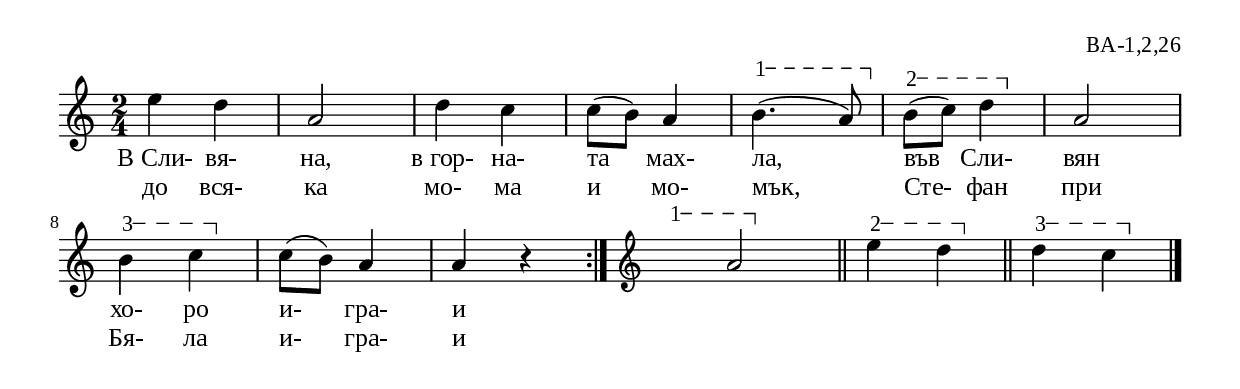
%{
BA_1_2_26
%}

\include "td-preamble.ly"

\score {
\relative c'' {
%% \tempo 4 = 152
  \time 2/4
e4 d | a2 | d4 c | c8( b) a4 | 
\varA
b4.\startTextSpan( a8\stopTextSpan) | 
\varB
b8\startTextSpan( c) d4\stopTextSpan |
a2 |
\break
\varC
b4\startTextSpan c\stopTextSpan | 
c8( b) a4 | a4 r4 
 \bar ":|" 
\endm
\varA
\set Score.measureLength = #(ly:make-moment 3 4)
s4\startTextSpan a2\stopTextSpan \bar "||"
\set Score.measureLength = #(ly:make-moment 2 4)
\varB
e'4\startTextSpan d4\stopTextSpan \bar "||"
\varC
d4\startTextSpan c\stopTextSpan 
\bar "|." 
}
\addlyrics { "В Сли-" вя- на, "в гор-" на- та мах- ла, във Сли- вян хо- ро  и- гра- и }
\addlyrics { до вся- ка мо- ма и мо- мък, Сте- фан при Бя- ла  и- гра- и }
%
\layout {
  indent = #0
  line-width = 190\mm
  ragged-right=##f
}
%
\midi { 
	\context {
		\Score
		tempoWholesPerMinute = #(ly:make-moment 152 4)
		}
	}
}
%
\header{
  opus = "ВА-1,2,26"
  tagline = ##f
}


